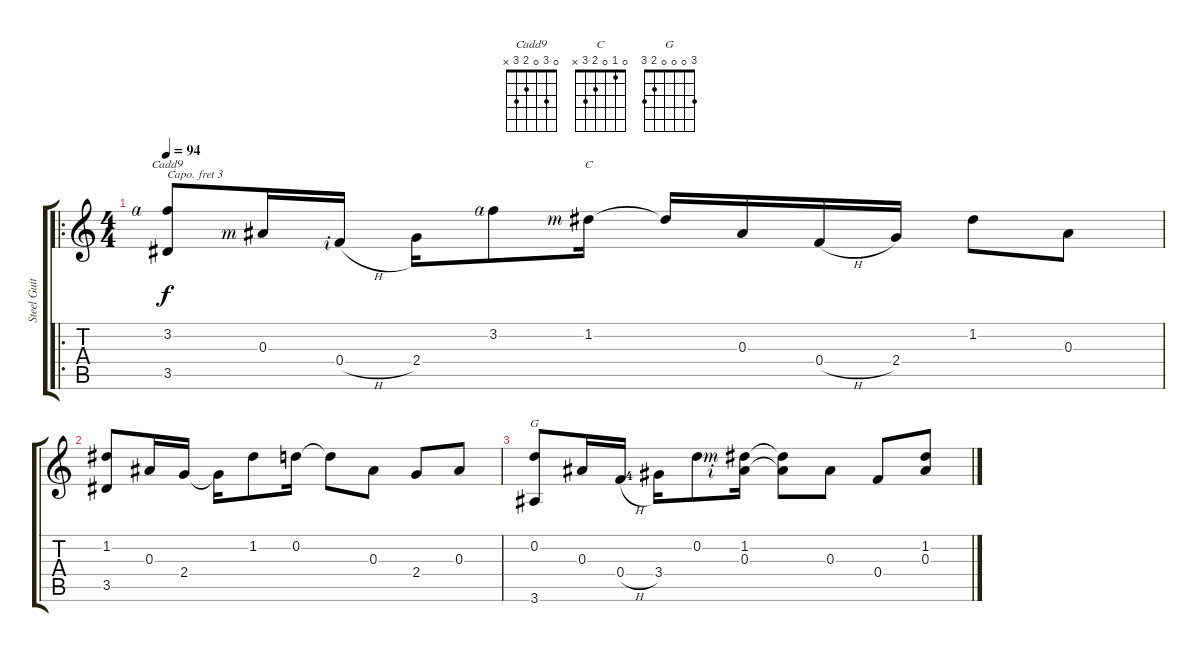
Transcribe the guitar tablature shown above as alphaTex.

\track ("Steel Guitar" "Steel Guit") {instrument acousticguitarsteel}
\staff {score tabs}
\capo 3
\tuning (E4 B3 G3 D3 A2 E2) {hide}
\chord ("Cadd9" 0 3 0 2 3 x)
\chord ("C" 0 1 0 2 3 x)
\chord ("G" 3 0 0 0 2 3)
\ro
\ts (4 4)
\tempo 94
\clef g2
\ks c
(3.2{rf 4} 3.5).8{ch "Cadd9" dy f instrument acousticguitarsteel} 0.3{rf 3}.16 0.4{h rf 2}.16 2.4.16 3.2{rf 4}.8 1.2{rf 3}.16{ch "C"} 1.2{t}.16 0.3.16 0.4{h}.16 2.4.16 1.2.8 0.3.8 |
(1.2 3.5).8 0.3.16 2.4.16 2.4{t}.16 1.2.8 0.2.16 0.2{t}.8 0.3.8 2.4.8 0.3.8 |
(0.2 3.6).8{ch "G"} 0.3.16 0.4{h}.16 3.4{lf 5}.16 0.2.8 (1.2{rf 3} 0.3{rf 2}).16 (1.2{t} 0.3{t}).8 0.3.8 0.4.8 (1.2 0.3).8
